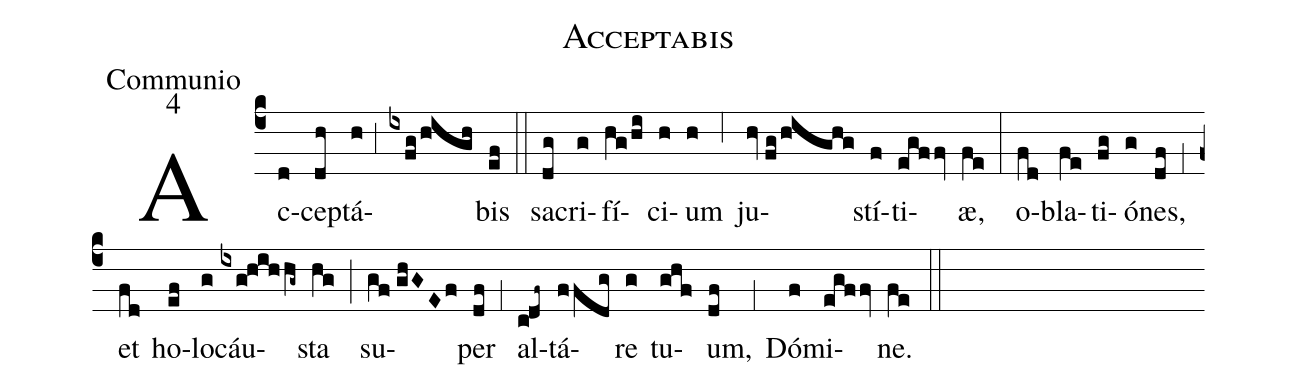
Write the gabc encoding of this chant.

name:Acceptabis;
office-part:Communio;
mode:4;
%%
(c4) Ac(d)cep(dh)tá(h;3ixfg/high)bis(ef) (::) sa(dg)cri(g)fí(hg/hi)ci(h)um(h) (;6) ju(hv//fg/highg)stí(f)ti(egffv)æ,(fe) (:) o(fd)bla(fe)ti(fg)ó(g)nes,(df) (;1) et(fd) ho(ef)lo(g)cáu(ixg!hihhg~)sta(hg) (;) su(gf//ghGEf)per(df) (;1) al(c!df~)tá(ffdg)re(g) tu(ghf)um,(df) (;1) Dó(f)mi(egffv)ne.(fe) (::)
